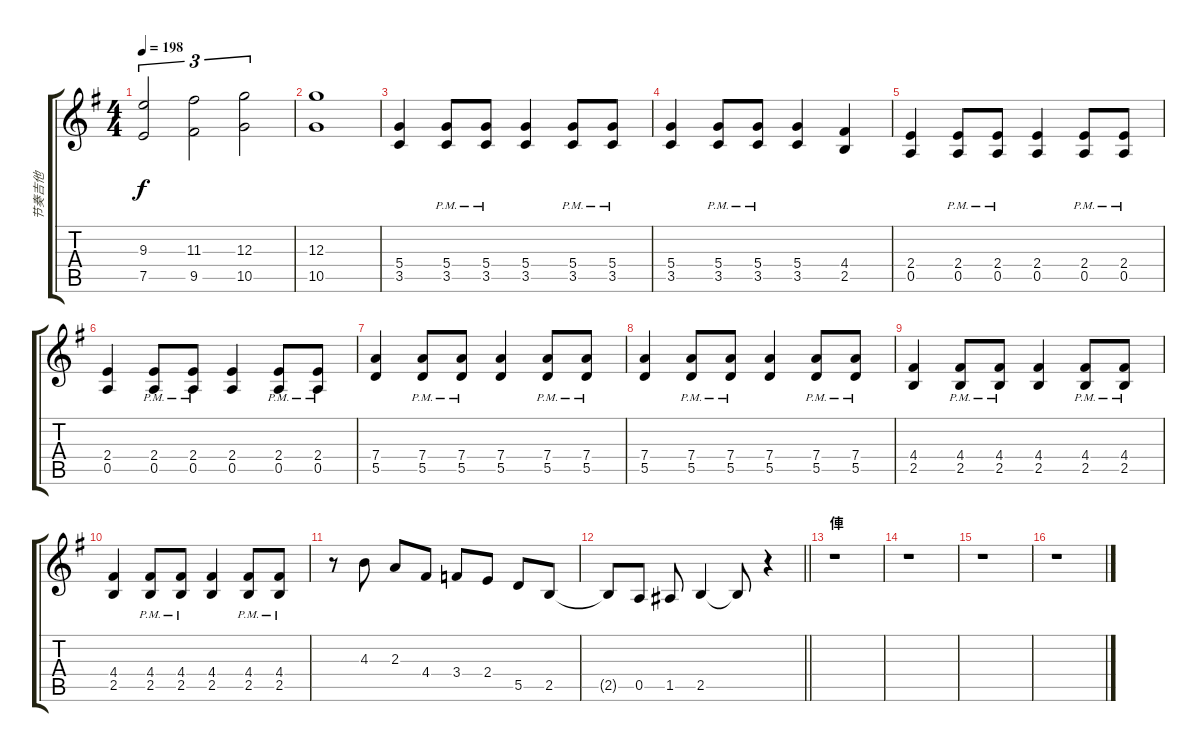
\track ("节奏吉他" "节奏吉他") {instrument overdrivenguitar}
\staff {score tabs}
\tuning (E4 B3 G3 D3 A2 E2) {hide}
\ts (4 4)
\tempo 198
\clef g2
\ks g
(9.3 7.5).2{tu (3 2) dy f} (11.3 9.5).2{tu (3 2)} (12.3 10.5).2{tu (3 2)} |
(12.3 10.5).1 |
(5.4 3.5).4 (5.4{pm} 3.5{pm}).8 (5.4{pm} 3.5{pm}).8 (5.4 3.5).4 (5.4{pm} 3.5{pm}).8 (5.4{pm} 3.5{pm}).8 |
(5.4 3.5).4 (5.4{pm} 3.5{pm}).8 (5.4{pm} 3.5{pm}).8 (5.4 3.5).4 (4.4 2.5).4 |
(2.4 0.5).4 (2.4{pm} 0.5{pm}).8 (2.4{pm} 0.5{pm}).8 (2.4 0.5).4 (2.4{pm} 0.5{pm}).8 (2.4{pm} 0.5{pm}).8 |
(2.4 0.5).4 (2.4{pm} 0.5{pm}).8 (2.4{pm} 0.5{pm}).8 (2.4 0.5).4 (2.4{pm} 0.5{pm}).8 (2.4{pm} 0.5{pm}).8 |
(7.4 5.5).4 (7.4{pm} 5.5{pm}).8 (7.4{pm} 5.5{pm}).8 (7.4 5.5).4 (7.4{pm} 5.5{pm}).8 (7.4{pm} 5.5{pm}).8 |
(7.4 5.5).4 (7.4{pm} 5.5{pm}).8 (7.4{pm} 5.5{pm}).8 (7.4 5.5).4 (7.4{pm} 5.5{pm}).8 (7.4{pm} 5.5{pm}).8 |
(4.4 2.5).4 (4.4{pm} 2.5{pm}).8 (4.4{pm} 2.5{pm}).8 (4.4 2.5).4 (4.4{pm} 2.5{pm}).8 (4.4{pm} 2.5{pm}).8 |
(4.4 2.5).4 (4.4{pm} 2.5{pm}).8 (4.4{pm} 2.5{pm}).8 (4.4 2.5).4 (4.4{pm} 2.5{pm}).8 (4.4{pm} 2.5{pm}).8 |
r.8 4.3.8 2.3.8 4.4.8 3.4.8 2.4.8 5.5.8 2.5.8 |
\barLineRight lightlight
2.5{t}.8 0.5.8 1.5.8 2.5.4 2.5{t}.8 r.4 |
\section ("" "俥")
r.1 |
r.1 |
r.1 |
r.1
